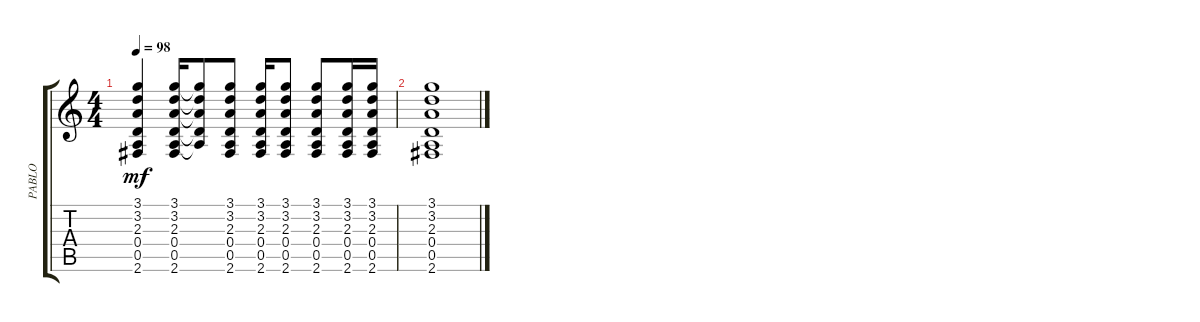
\track ("PABLO" "PABLO") {instrument acousticguitarsteel}
\staff {score tabs}
\tuning (E4 B3 G3 D3 A2 E2) {hide}
\ts (4 4)
\tempo 98
\clef g2
\ks c
(3.1 3.2 2.3 0.4 0.5 2.6).4{dy mf} (3.1 3.2 2.3 0.4 0.5 2.6).16 (3.1{t} 3.2{t} 2.3{t} 0.4{t} 0.5{t}).8 (3.1 3.2 2.3 0.4 0.5 2.6).8 (3.1 3.2 2.3 0.4 0.5 2.6).16 (3.1 3.2 2.3 0.4 0.5 2.6).8 (3.1 3.2 2.3 0.4 0.5 2.6).8 (3.1 3.2 2.3 0.4 0.5 2.6).16 (3.1 3.2 2.3 0.4 0.5 2.6).16 |
(3.1 3.2 2.3 0.4 0.5 2.6).1
